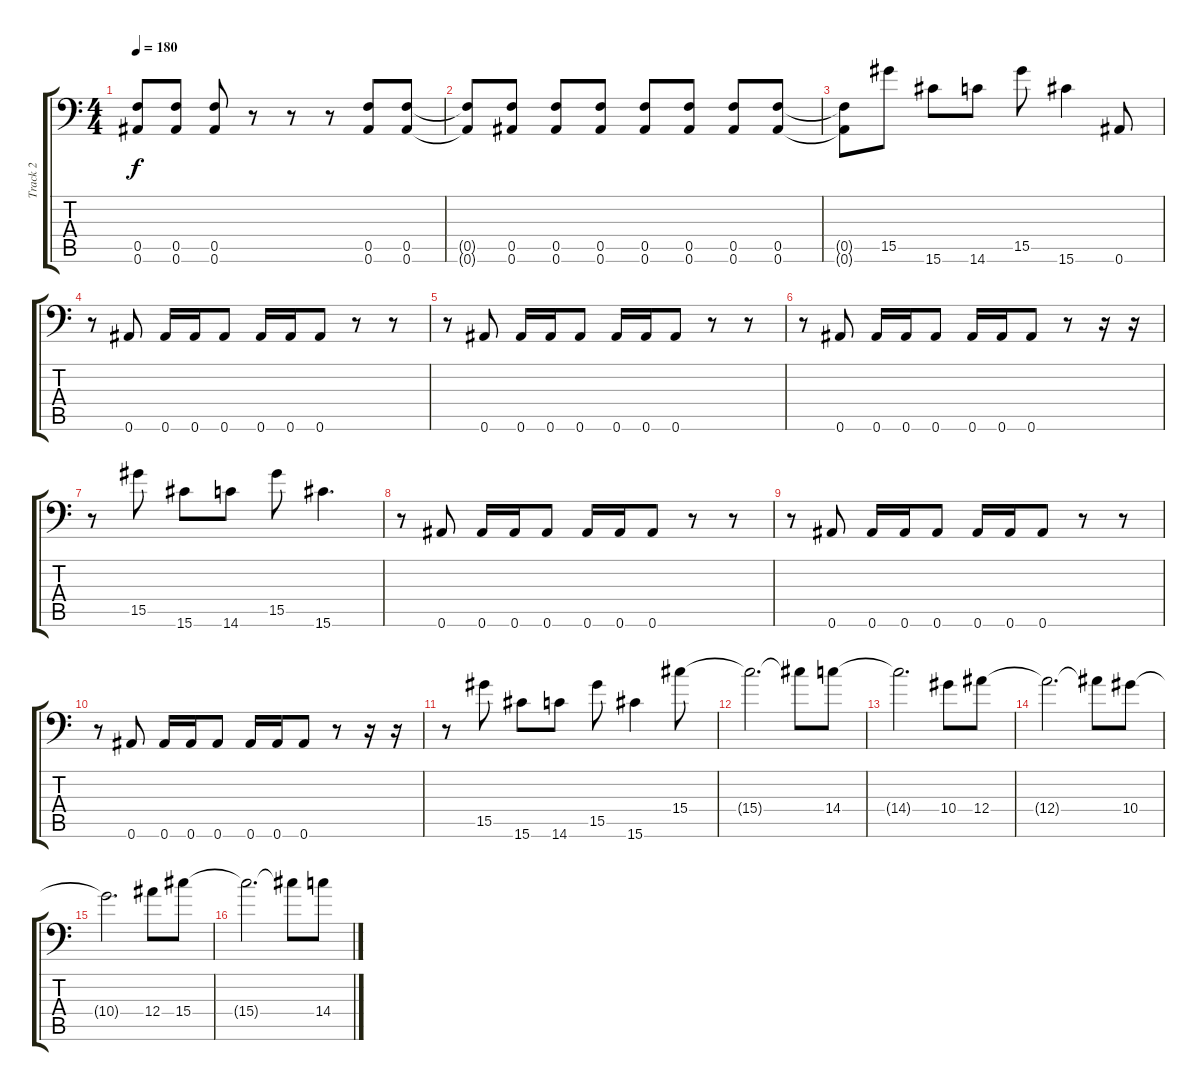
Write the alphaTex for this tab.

\track ("Track 2" "Track 2") {instrument distortionguitar}
\staff {score tabs}
\tuning (C4 G3 Eb3 Bb2 F2 Bb1) {hide}
\ts (4 4)
\tempo 180
\clef f4
\ks c
(0.5{t} 0.6{t}).8{dy f} (0.5 0.6).8 (0.5 0.6).8 r.8 r.8 r.8 (0.5 0.6).8 (0.5 0.6).8 |
(0.5{t} 0.6{t}).8 (0.5 0.6).8 (0.5 0.6).8 (0.5 0.6).8 (0.5 0.6).8 (0.5 0.6).8 (0.5 0.6).8 (0.5 0.6).8 |
(0.5{t} 0.6{t}).8 15.5.8 15.6.8 14.6.8 15.5.8 15.6.4 0.6.8 |
r.8 0.6.8 0.6.16 0.6.16 0.6.8 0.6.16 0.6.16 0.6.8 r.8 r.8 |
r.8 0.6.8 0.6.16 0.6.16 0.6.8 0.6.16 0.6.16 0.6.8 r.8 r.8 |
r.8 0.6.8 0.6.16 0.6.16 0.6.8 0.6.16 0.6.16 0.6.8 r.8 r.16 r.16 |
r.8 15.5.8 15.6.8 14.6.8 15.5.8 15.6.4{d} |
r.8 0.6.8 0.6.16 0.6.16 0.6.8 0.6.16 0.6.16 0.6.8 r.8 r.8 |
r.8 0.6.8 0.6.16 0.6.16 0.6.8 0.6.16 0.6.16 0.6.8 r.8 r.8 |
r.8 0.6.8 0.6.16 0.6.16 0.6.8 0.6.16 0.6.16 0.6.8 r.8 r.16 r.16 |
r.8 15.5.8 15.6.8 14.6.8 15.5.8 15.6.4 15.4.8 |
15.4{t}.2{d volume 12} 15.4{t}.8 14.4.8 |
14.4{t}.2{d} 10.4.8 12.4.8 |
12.4{t}.2{d} 12.4{t}.8 10.4.8 |
10.4{t}.2{d} 12.4.8 15.4.8 |
15.4{t}.2{d} 15.4{t}.8 14.4.8
